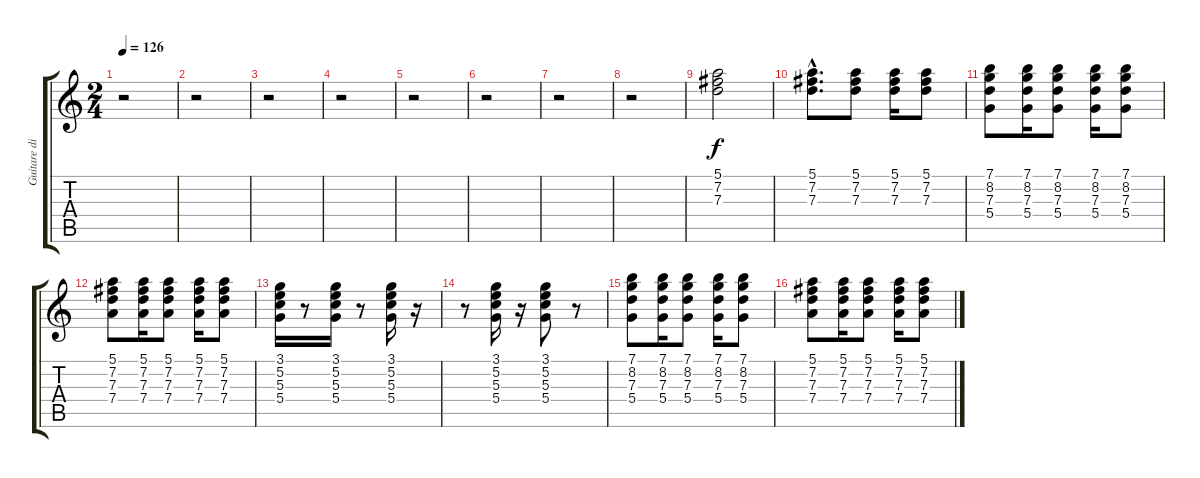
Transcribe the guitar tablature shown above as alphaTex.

\track ("Guitare distortion" "Guitare di") {instrument distortionguitar}
\staff {score tabs}
\tuning (E4 B3 G3 D3 A2 E2) {hide}
\ts (2 4)
\tempo 126
\clef g2
\ks c
r.2{dy f} |
r.2 |
r.2 |
r.2 |
r.2 |
r.2 |
r.2 |
r.2 |
(5.1 7.2 7.3).2 |
(5.1{hac} 7.2{hac} 7.3{hac}).8{d} (5.1 7.2 7.3).8 (5.1 7.2 7.3).16 (5.1 7.2 7.3).8 |
(7.1 8.2 7.3 5.4).8 (7.1 8.2 7.3 5.4).16 (7.1 8.2 7.3 5.4).8 (7.1 8.2 7.3 5.4).16 (7.1 8.2 7.3 5.4).8 |
(5.1 7.2 7.3 7.4).8 (5.1 7.2 7.3 7.4).16 (5.1 7.2 7.3 7.4).8 (5.1 7.2 7.3 7.4).16 (5.1 7.2 7.3 7.4).8 |
(3.1 5.2 5.3 5.4).16 r.8 (3.1 5.2 5.3 5.4).16 r.8 (3.1 5.2 5.3 5.4).16 r.16 |
r.8 (3.1 5.2 5.3 5.4).16 r.16 (3.1 5.2 5.3 5.4).8 r.8 |
(7.1 8.2 7.3 5.4).8 (7.1 8.2 7.3 5.4).16 (7.1 8.2 7.3 5.4).8 (7.1 8.2 7.3 5.4).16 (7.1 8.2 7.3 5.4).8 |
(5.1 7.2 7.3 7.4).8 (5.1 7.2 7.3 7.4).16 (5.1 7.2 7.3 7.4).8 (5.1 7.2 7.3 7.4).16 (5.1 7.2 7.3 7.4).8
